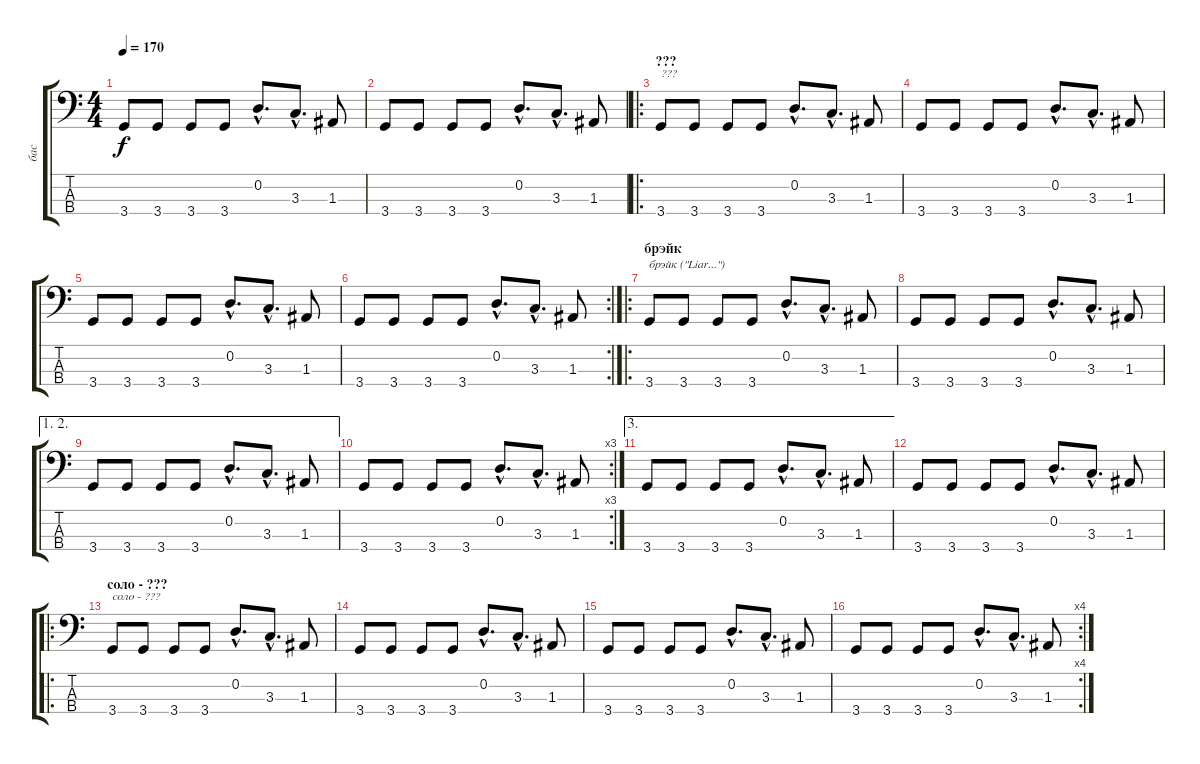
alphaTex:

\track ("бас" "бас") {instrument electricbasspick}
\staff {score tabs}
\tuning (G2 D2 A1 E1) {hide}
\ts (4 4)
\tempo 170
\clef f4
\ks c
3.4.8{dy f} 3.4.8 3.4.8 3.4.8 0.2{hac}.8{d} 3.3{hac}.8{d} 1.3.8 |
3.4.8 3.4.8 3.4.8 3.4.8 0.2{hac}.8{d} 3.3{hac}.8{d} 1.3.8 |
\ro
\section ("" "???")
3.4.8{txt "???"} 3.4.8 3.4.8 3.4.8 0.2{hac}.8{d} 3.3{hac}.8{d} 1.3.8 |
3.4.8 3.4.8 3.4.8 3.4.8 0.2{hac}.8{d} 3.3{hac}.8{d} 1.3.8 |
3.4.8 3.4.8 3.4.8 3.4.8 0.2{hac}.8{d} 3.3{hac}.8{d} 1.3.8 |
\rc 2
3.4.8 3.4.8 3.4.8 3.4.8 0.2{hac}.8{d} 3.3{hac}.8{d} 1.3.8 |
\ro
\section ("" "брэйк")
3.4.8{txt "брэйк (\"Liar...\")"} 3.4.8 3.4.8 3.4.8 0.2{hac}.8{d} 3.3{hac}.8{d} 1.3.8 |
3.4.8 3.4.8 3.4.8 3.4.8 0.2{hac}.8{d} 3.3{hac}.8{d} 1.3.8 |
\ae (1 2)
3.4.8 3.4.8 3.4.8 3.4.8 0.2{hac}.8{d} 3.3{hac}.8{d} 1.3.8 |
\rc 3
3.4.8 3.4.8 3.4.8 3.4.8 0.2{hac}.8{d} 3.3{hac}.8{d} 1.3.8 |
\ae 3
3.4.8 3.4.8 3.4.8 3.4.8 0.2{hac}.8{d} 3.3{hac}.8{d} 1.3.8 |
3.4.8 3.4.8 3.4.8 3.4.8 0.2{hac}.8{d} 3.3{hac}.8{d} 1.3.8 |
\ro
\section ("" "соло - ???")
3.4.8{txt "соло - ???"} 3.4.8 3.4.8 3.4.8 0.2{hac}.8{d} 3.3{hac}.8{d} 1.3.8 |
3.4.8 3.4.8 3.4.8 3.4.8 0.2{hac}.8{d} 3.3{hac}.8{d} 1.3.8 |
3.4.8 3.4.8 3.4.8 3.4.8 0.2{hac}.8{d} 3.3{hac}.8{d} 1.3.8 |
\rc 4
3.4.8 3.4.8 3.4.8 3.4.8 0.2{hac}.8{d} 3.3{hac}.8{d} 1.3.8
